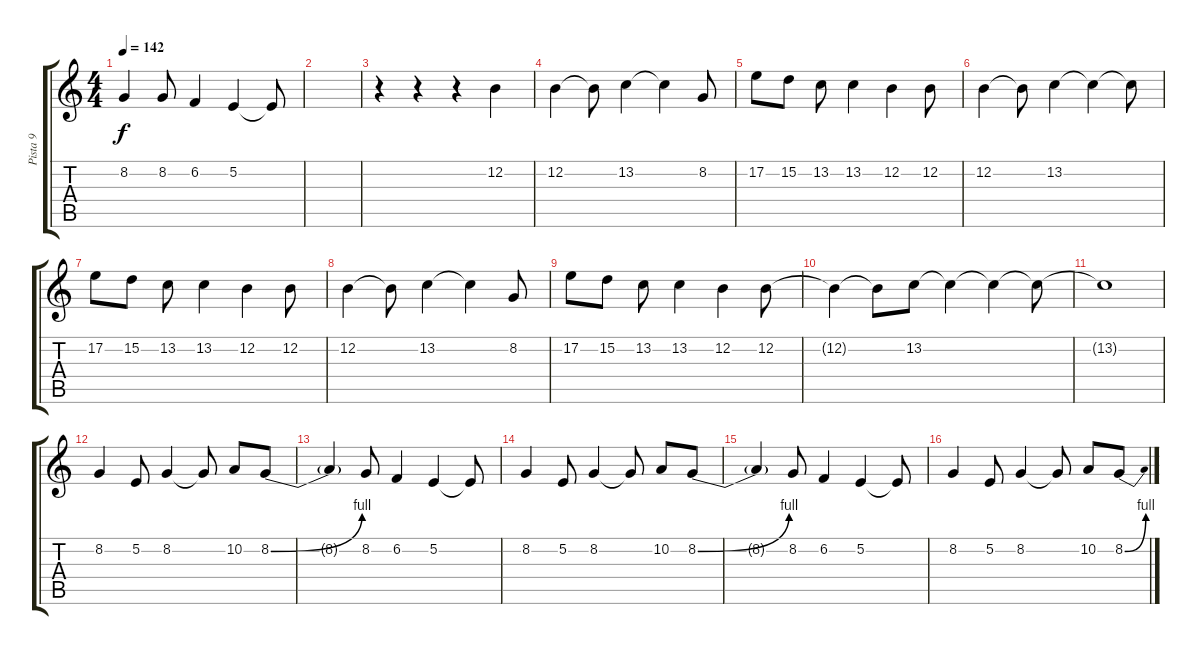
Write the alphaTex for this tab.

\track ("Pista 9" "Pista 9") {instrument violin}
\staff {score tabs}
\tuning (E4 B3 G3 D3 A2 E2) {hide}
\ts (4 4)
\tempo 142
\clef g2
\ks c
8.2{t}.4{dy f} 8.2.8 6.2.4 5.2.4 5.2{t}.8 |
|
r.4 r.4 r.4 12.2.4 |
12.2.4 12.2{t}.8 13.2.4 13.2{t}.4 8.2.8 |
17.2.8 15.2.8 13.2.8 13.2.4 12.2.4 12.2.8 |
12.2.4 12.2{t}.8 13.2.4 13.2{t}.4 13.2{t}.8 |
17.2.8 15.2.8 13.2.8 13.2.4 12.2.4 12.2.8 |
12.2.4 12.2{t}.8 13.2.4 13.2{t}.4 8.2.8 |
17.2.8 15.2.8 13.2.8 13.2.4 12.2.4 12.2.8 |
12.2{t}.4 12.2{t}.8 13.2.8 13.2{t}.4 13.2{t}.4 13.2{t}.8 |
13.2{t}.1{volume 7} |
8.2.4{volume 13} 5.2.8 8.2.4 8.2{t}.8 10.2.8 8.2{be (bend 0 0 60 4)}.8 |
8.2{t}.4 8.2.8 6.2.4 5.2.4 5.2{t}.8 |
8.2.4 5.2.8 8.2.4 8.2{t}.8 10.2.8 8.2{be (bend 0 0 60 4)}.8 |
8.2{t}.4 8.2.8 6.2.4 5.2.4 5.2{t}.8 |
8.2.4 5.2.8 8.2.4 8.2{t}.8 10.2.8 8.2{be (bend 0 0 60 4)}.8
